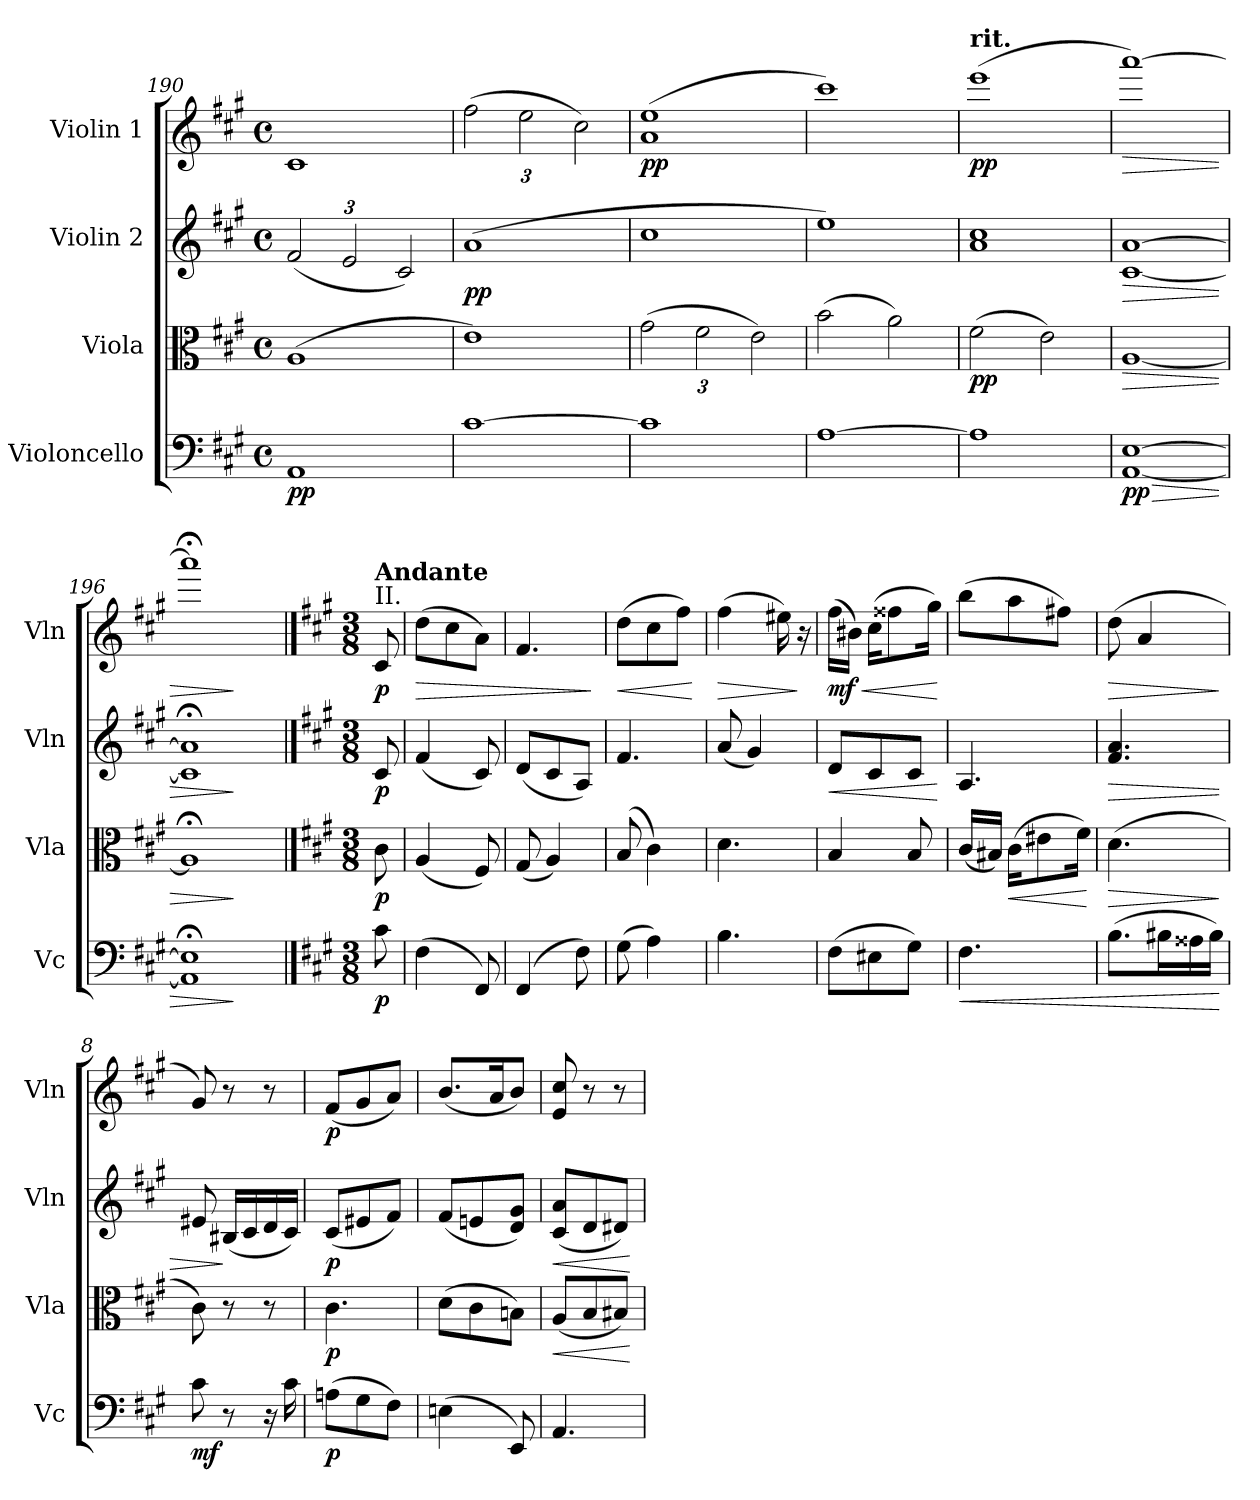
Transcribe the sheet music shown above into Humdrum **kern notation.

**kern	**dynam	**kern	**dynam	**kern	**dynam	**kern	**dynam
*part4	*part4	*part3	*part3	*part2	*part2	*part1	*part1
*staff4	*staff4	*staff3	*staff3	*staff2	*staff2	*staff1	*staff1
*I"Violoncello	*	*I"Viola	*	*I"Violin 2	*	*I"Violin 1	*
*I'Vc	*	*I'Vla	*	*I'Vln	*	*I'Vln	*
*clefF4	*	*clefC3	*	*clefG2	*	*clefG2	*
*k[f#c#g#]	*	*k[f#c#g#]	*	*k[f#c#g#]	*	*k[f#c#g#]	*
*M4/4	*	*M4/4	*	*M4/4	*	*M4/4	*
*met(c)	*	*met(c)	*	*met(c)	*	*met(c)	*
*	*	*	*	*Xbrackettup	*	*	*
=190	=190	=190	=190	=190	=190	=190	=190
!	!LO:DY:b	!	!	!	!LO:DY:b	!	!
!	!	!	!	!	!LO:DY:n=1:b	!	!
1AA	pp	(>1A	.	(3f#/	p other-dynamics	1c#	.
.	.	.	.	3e/	.	.	.
.	.	.	.	3c#/)	.	.	.
!!LO:PB:g=z
=191	=191	=191	=191	=191	=191	=191	=191
*	*	*	*	*	*	*Xbrackettup	*
!	!	!	!	!	!LO:DY:b	!	!LO:DY:b
!	!	!	!	!	!	!	!LO:DY:n=1:b
[>1c#	.	1e)	.	(>1a	pp	(3ff#\	p other-dynamics
.	.	.	.	.	.	3ee\	.
.	.	.	.	.	.	3cc#\)	.
=192	=192	=192	=192	=192	=192	=192	=192
*	*	*Xbrackettup	*	*	*	*	*
!	!	!	!LO:DY:b	!	!	!	!
!	!	!	!LO:DY:n=1:b	!	!	!	!LO:DY:b
1c#]	.	(3g#\	p other-dynamics	1cc#	.	(1a 1ee	pp
.	.	3f#\	.	.	.	.	.
.	.	3e\)	.	.	.	.	.
=193	=193	=193	=193	=193	=193	=193	=193
[>1A	.	(2b\	.	1ee)	.	1ccc#)	.
.	.	2a\)	.	.	.	.	.
=194	=194	=194	=194	=194	=194	=194	=194
!	!	!	!	!	!	!LO:TX:a:B:t=rit.	!
!	!	!	!LO:DY:b	!	!	!	!LO:DY:b
1A]	.	(2f#\	pp	1a 1cc#	.	(1eee	pp
.	.	2e\)	.	.	.	.	.
=195	=195	=195	=195	=195	=195	=195	=195
!	!LO:HP:b	!	!LO:HP:b	!	!LO:HP:b	!	!LO:HP:b
!	!LO:DY:n=1:b	!	!	!	!	!	!
[1AA [1E	> pp	[1A	>	[<1c# [>1a	>	[1aaa)	>
=196	=196	=196	=196	=196	=196	=196	=196
1AA];< 1E];<	.	1A;<]	.	1c#];< 1a];<	.	1aaa;<]	.
.	]	.	]	.	]	.	]
!!LO:PB:g=z
==	==	==	==	==	==	==	==
*k[f#c#g#]	*	*k[f#c#g#]	*	*k[f#c#g#]	*	*k[f#c#g#]	*
*M3/8	*	*M3/8	*	*M3/8	*	*M3/8	*
*	*	*	*	*	*	*MM35	*
!	!	!	!	!	!	!LO:TX:a:t=II.	!
!	!	!	!	!	!	!LO:TX:a:B:t=Andante	!
!	!LO:DY:b	!	!LO:DY:b	!	!LO:DY:b	!	!LO:DY:b
8c#\	p	8c#\	p	8c#/	p	8c#/	p
=1	=1	=1	=1	=1	=1	=1	=1
!	!	!	!	!	!	!	!LO:HP:b
(4F#\	.	(4A/	.	(4f#/	.	(8dd\L	>
.	.	.	.	.	.	8cc#\	.
8FF#/)	.	8F#/)	.	8c#/)	.	8a\J)	.
=2	=2	=2	=2	=2	=2	=2	=2
(4FF#/	.	(8G#/	.	(8d/L	.	4.f#/	.
.	.	4A/)	.	8c#/	.	.	.
8F#\)	.	.	.	8A/J)	.	.	.
.	.	.	.	.	.	.	]
=3	=3	=3	=3	=3	=3	=3	=3
!	!	!	!	!	!	!	!LO:HP:b
(8G#\	.	(8B/	.	4.f#/	.	(8dd\L	<
4A\)	.	4c#\)	.	.	.	8cc#\	.
.	.	.	.	.	.	8ff#\J)	.
.	.	.	.	.	.	.	[
=4	=4	=4	=4	=4	=4	=4	=4
!	!	!	!	!	!	!	!LO:HP:b
4.B\	.	4.d\	.	(8a/	.	(4ff#\	>
.	.	.	.	4g#/)	.	.	.
.	.	.	.	.	.	16ee#X\)	.
.	.	.	.	.	.	16r	]
=5	=5	=5	=5	=5	=5	=5	=5
!	!	!	!	!	!LO:HP:b	!	!LO:HP:b
!	!	!	!	!	!	!	!LO:DY:n=1:b
(8F#\L	.	4B/	.	8d/L	<	(16ff#\LL	< mf
.	.	.	.	.	.	16b#X\JJ)	.
8E#X\	.	.	.	8c#/	.	(16cc#\KL	.
.	.	.	.	.	.	8ff##X\	.
8G#\J)	.	8B/	.	8c#/J	.	.	.
.	.	.	.	.	.	16gg#\Jk)	.
.	.	.	.	.	[	.	[
=6	=6	=6	=6	=6	=6	=6	=6
!	!LO:HP:b	!	!	!	!	!	!
4.F#\	<	(16c#/LL	.	4.A/	.	(8bb\L	.
.	.	16B#X/JJ)	.	.	.	.	.
!	!	!	!LO:HP:b	!	!	!	!
.	.	(16c#\KL	<	.	.	8aa\	.
.	.	8e#X\	.	.	.	.	.
.	.	.	.	.	.	8ff#X\J)	.
.	.	16f#\Jk)	.	.	.	.	.
.	.	.	[	.	.	.	.
=7	=7	=7	=7	=7	=7	=7	=7
!	!	!	!LO:HP:b	!	!LO:HP:b	!	!LO:HP:b
(8.B\L	.	(4.d\	>	4.f#/ 4.a/	>	(8dd\	>
.	.	.	.	.	.	4a/	.
16B#X\L	.	.	.	.	.	.	.
16A##X\	.	.	.	.	.	.	.
16B#\JJ)	.	.	.	.	.	.	.
.	[	.	]	.	.	.	]
=8	=8	=8	=8	=8	=8	=8	=8
!	!LO:DY:b	!	!	!	!	!	!
8c#\	mf	8c#\)	.	8e#X/	.	8g#/)	.
8r	.	8r	.	(16B#X/LL	]	8r	.
.	.	.	.	16c#/	.	.	.
16r	.	8r	.	16d/	.	8r	.
16c#\	.	.	.	16c#/JJ)	.	.	.
=9	=9	=9	=9	=9	=9	=9	=9
!	!LO:DY:b	!	!LO:DY:b	!	!LO:DY:b	!	!LO:DY:b
(8An\L	p	4.c#\	p	(8c#/L	p	(8f#/L	p
8G#\	.	.	.	8e#X/	.	8g#/	.
8F#\J)	.	.	.	8f#/J)	.	8a/J)	.
=10	=10	=10	=10	=10	=10	=10	=10
(4En\	.	(8d\L	.	(8f#/L	.	(8.b/L	.
.	.	8c#\	.	8en/	.	.	.
.	.	.	.	.	.	16a/K	.
8EE/)	.	8Bn\J)	.	8d/ 8g#/J)	.	8b/J)	.
!!LO:LB:g=z
=11	=11	=11	=11	=11	=11	=11	=11
!	!	!	!LO:HP:b	!	!LO:HP:b	!	!
4.AA/	.	(8A/L	<	(8c#/ 8a/L	<	8e/ 8cc#/	.
.	.	8B/	.	8d/	.	8r	.
.	.	8B#X/J)	.	8d#X/J)	.	8r	.
.	.	.	[	.	[	.	.
=	=	=	=	=	=	=	=
*-	*-	*-	*-	*-	*-	*-	*-
